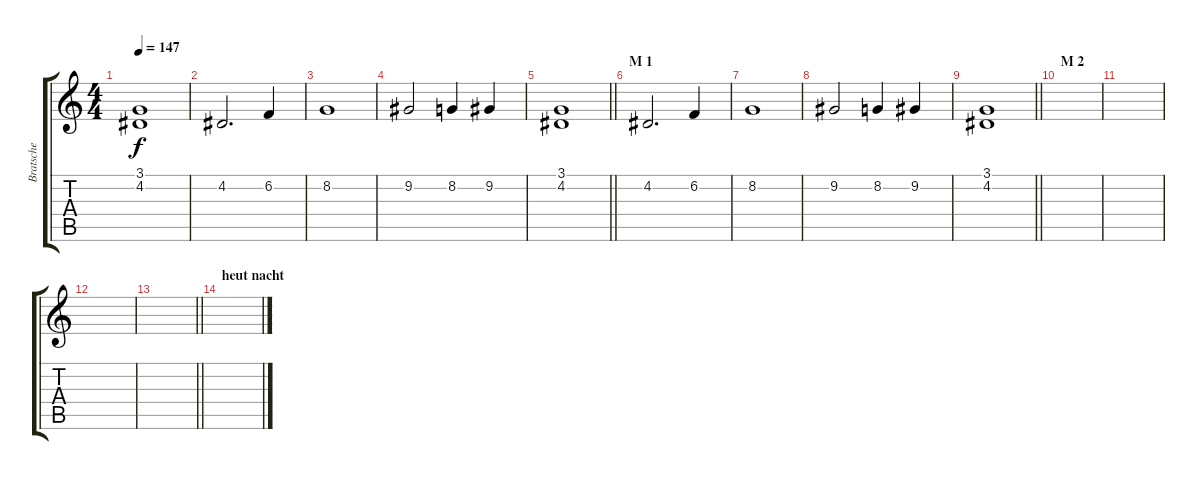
\track ("Bratsche" "Bratsche") {instrument viola}
\staff {score tabs}
\tuning (E4 B3 G3 D3 A2 E2) {hide}
\ts (4 4)
\tempo 147
\clef g2
\ks c
(3.1 4.2).1{dy f} |
4.2.2{d} 6.2.4 |
8.2.1 |
9.2.2 8.2.4 9.2.4 |
\barLineRight lightlight
(3.1 4.2).1 |
\section ("" "M 1")
4.2.2{d} 6.2.4 |
8.2.1 |
9.2.2 8.2.4 9.2.4 |
\barLineRight lightlight
(3.1 4.2).1 |
\section ("" "M 2")
|
|
|
\barLineRight lightlight
|
\section ("" "heut nacht")
